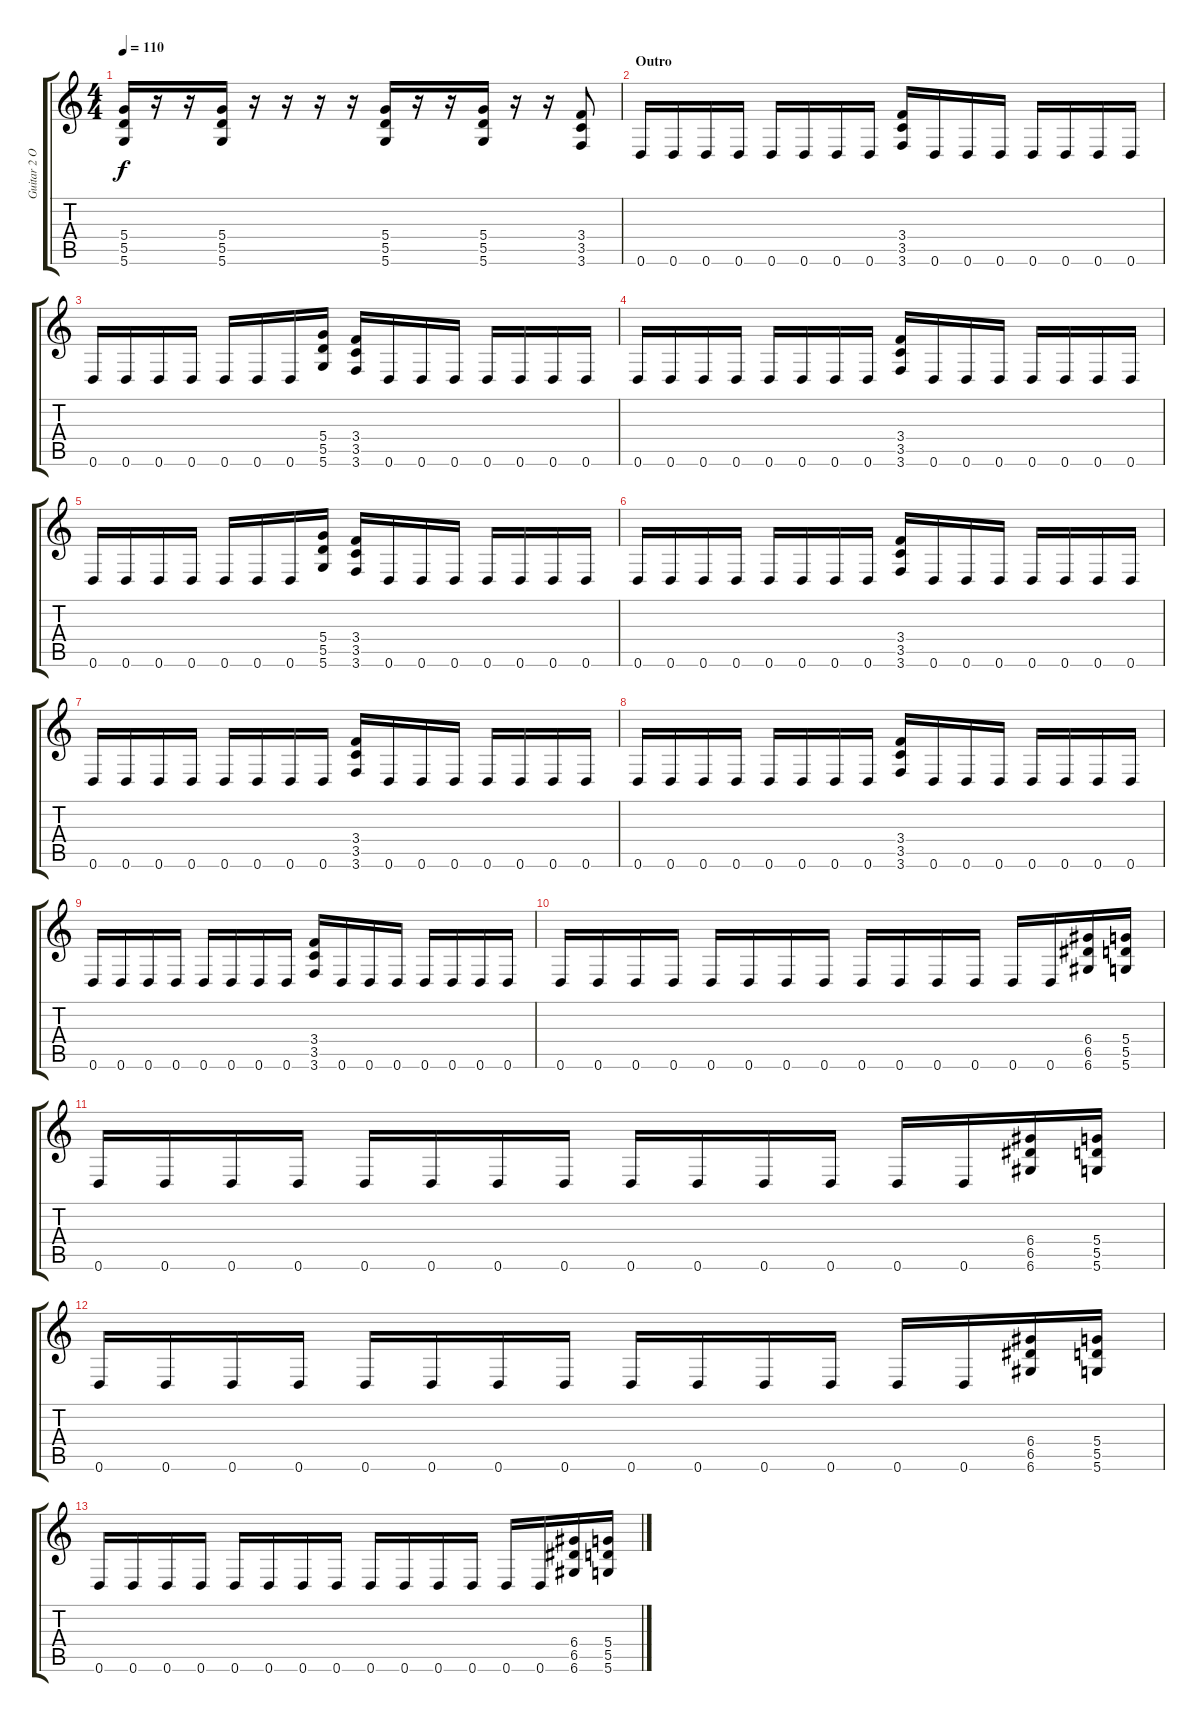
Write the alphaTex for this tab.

\track ("Guitar 2 Oct" "Guitar 2 O") {instrument overdrivenguitar}
\staff {score tabs}
\tuning (E4 B3 G3 D3 A2 D2) {hide}
\ts (4 4)
\tempo 110
\clef g2
\ks c
(5.4 5.5 5.6).16{dy f} r.16 r.16 (5.4 5.5 5.6).16 r.16 r.16 r.16 r.16 (5.4 5.5 5.6).16 r.16 r.16 (5.4 5.5 5.6).16 r.16 r.16 (3.4 3.5 3.6).8 |
\section ("" "Outro")
0.6.16 0.6.16 0.6.16 0.6.16 0.6.16 0.6.16 0.6.16 0.6.16 (3.4 3.5 3.6).16 0.6.16 0.6.16 0.6.16 0.6.16 0.6.16 0.6.16 0.6.16 |
0.6.16 0.6.16 0.6.16 0.6.16 0.6.16 0.6.16 0.6.16 (5.4 5.5 5.6).16 (3.4 3.5 3.6).16 0.6.16 0.6.16 0.6.16 0.6.16 0.6.16 0.6.16 0.6.16 |
0.6.16 0.6.16 0.6.16 0.6.16 0.6.16 0.6.16 0.6.16 0.6.16 (3.4 3.5 3.6).16 0.6.16 0.6.16 0.6.16 0.6.16 0.6.16 0.6.16 0.6.16 |
0.6.16 0.6.16 0.6.16 0.6.16 0.6.16 0.6.16 0.6.16 (5.4 5.5 5.6).16 (3.4 3.5 3.6).16 0.6.16 0.6.16 0.6.16 0.6.16 0.6.16 0.6.16 0.6.16 |
0.6.16 0.6.16 0.6.16 0.6.16 0.6.16 0.6.16 0.6.16 0.6.16 (3.4 3.5 3.6).16 0.6.16 0.6.16 0.6.16 0.6.16 0.6.16 0.6.16 0.6.16 |
0.6.16 0.6.16 0.6.16 0.6.16 0.6.16 0.6.16 0.6.16 0.6.16 (3.4 3.5 3.6).16 0.6.16 0.6.16 0.6.16 0.6.16 0.6.16 0.6.16 0.6.16 |
0.6.16 0.6.16 0.6.16 0.6.16 0.6.16 0.6.16 0.6.16 0.6.16 (3.4 3.5 3.6).16 0.6.16 0.6.16 0.6.16 0.6.16 0.6.16 0.6.16 0.6.16 |
0.6.16 0.6.16 0.6.16 0.6.16 0.6.16 0.6.16 0.6.16 0.6.16 (3.4 3.5 3.6).16 0.6.16 0.6.16 0.6.16 0.6.16 0.6.16 0.6.16 0.6.16 |
0.6.16 0.6.16 0.6.16 0.6.16 0.6.16 0.6.16 0.6.16 0.6.16 0.6.16 0.6.16 0.6.16 0.6.16 0.6.16 0.6.16 (6.4 6.5 6.6).16 (5.4 5.5 5.6).16 |
0.6.16 0.6.16 0.6.16 0.6.16 0.6.16 0.6.16 0.6.16 0.6.16 0.6.16 0.6.16 0.6.16 0.6.16 0.6.16 0.6.16 (6.4 6.5 6.6).16 (5.4 5.5 5.6).16 |
0.6.16 0.6.16 0.6.16 0.6.16 0.6.16 0.6.16 0.6.16 0.6.16 0.6.16 0.6.16 0.6.16 0.6.16 0.6.16 0.6.16 (6.4 6.5 6.6).16 (5.4 5.5 5.6).16 |
0.6.16 0.6.16 0.6.16 0.6.16 0.6.16 0.6.16 0.6.16 0.6.16 0.6.16 0.6.16 0.6.16 0.6.16 0.6.16 0.6.16 (6.4 6.5 6.6).16 (5.4 5.5 5.6).16
